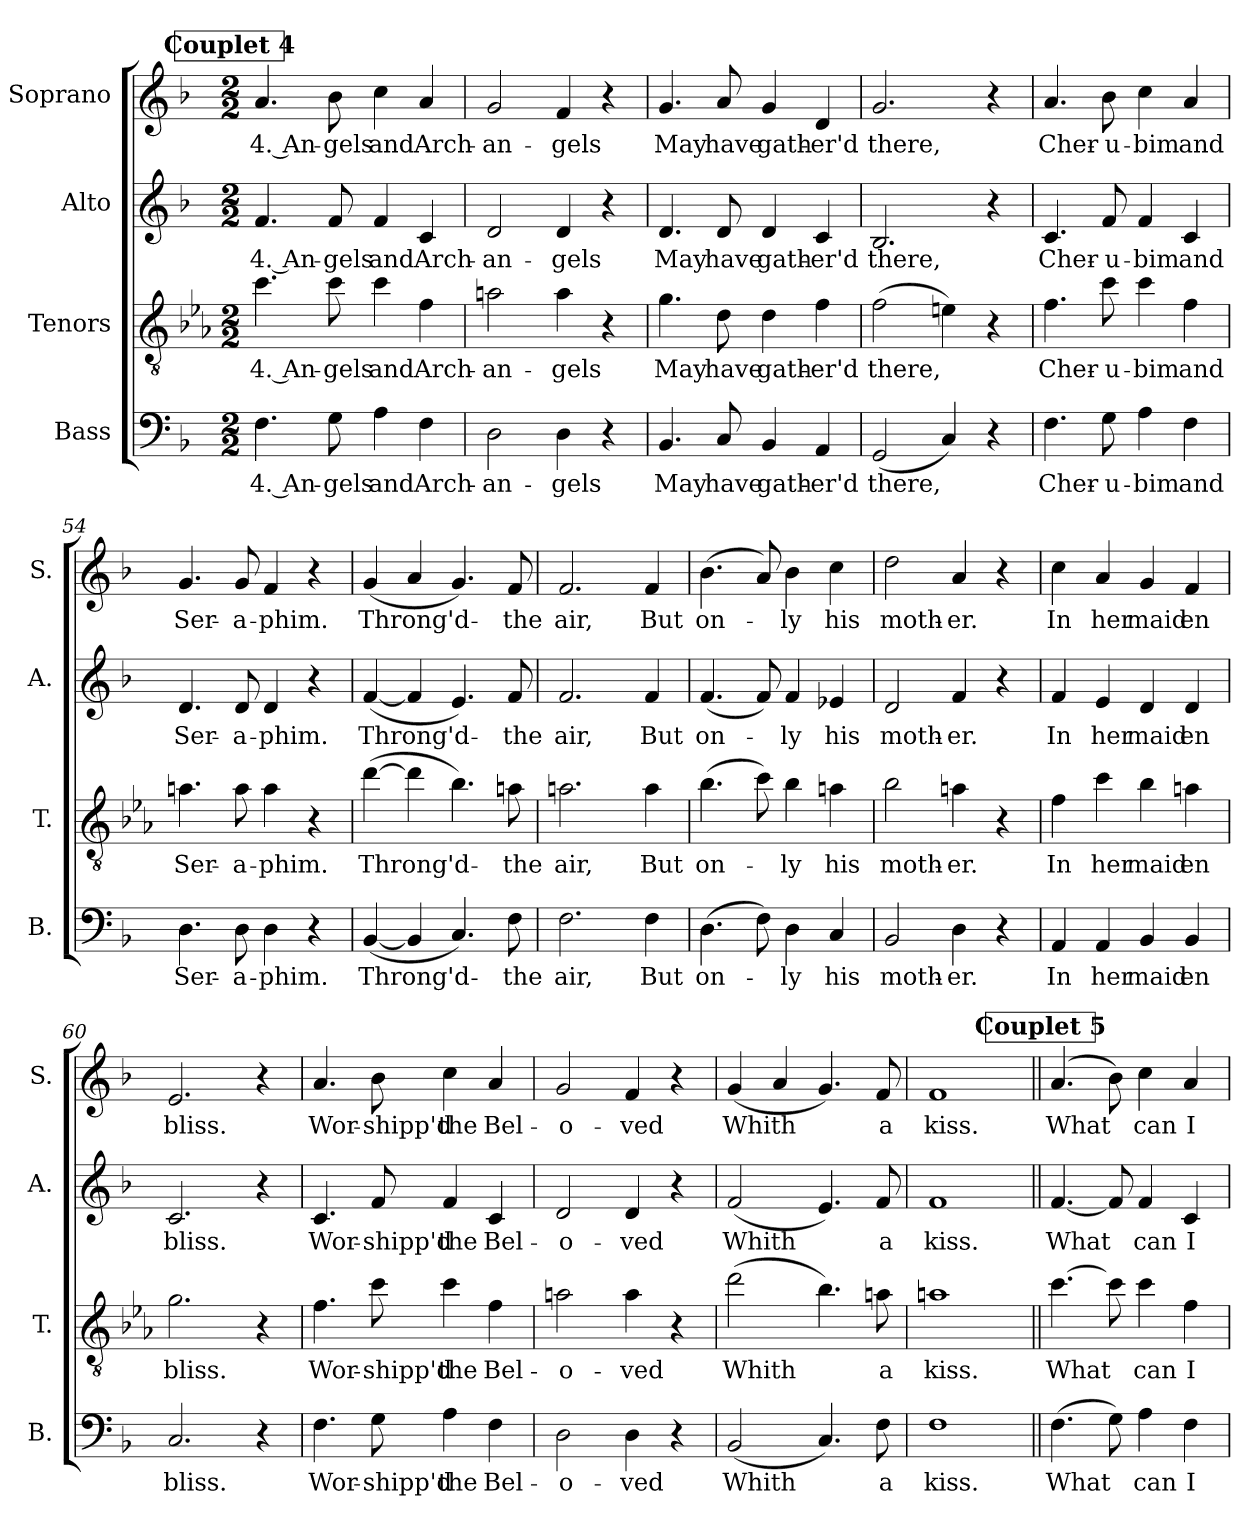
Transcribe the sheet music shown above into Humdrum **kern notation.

**kern	**text	**kern	**text	**kern	**text	**kern	**text
*part4	*part4	*part3	*part3	*part2	*part2	*part1	*part1
*staff4	*staff4	*staff3	*staff3	*staff2	*staff2	*staff1	*staff1
*I"Bass	*	*I"Tenors	*	*I"Alto	*	*I"Soprano	*
*I'B.	*	*I'T.	*	*I'A.	*	*I'S.	*
!!LO:PB:g=z
*clefF4	*	*clefGv2	*	*clefG2	*	*clefG2	*
*	*	*ITrd8c14	*	*	*	*	*
*k[b-]	*	*k[b-e-a-]	*	*k[b-]	*	*k[b-]	*
*M2/2	*	*M2/2	*	*M2/2	*	*M2/2	*
!!LO:REH:place=s1:a:B:fs=16:t=Couplet 4
=49	=49	=49	=49	=49	=49	=49	=49
4.F\	4. An-	4.c\	4. An-	4.f/	4. An-	4.a/	4. An-
8G\	-gels	8c\	-gels	8f/	-gels	8b-\	-gels
4A\	and	4c\	and	4f/	and	4cc\	and
4F\	Arch-	4F\	Arch-	4c/	Arch-	4a/	Arch-
=50	=50	=50	=50	=50	=50	=50	=50
2D\	-an-	2An\	-an-	2d/	-an-	2g/	-an-
4D\	-gels	4A\	-gels	4d/	-gels	4f/	-gels
4r	.	4r	.	4r	.	4r	.
=51	=51	=51	=51	=51	=51	=51	=51
4.BB-/	May	4.G\	May	4.d/	May	4.g/	May
8C/	have	8D\	have	8d/	have	8a/	have
4BB-/	gath-	4D\	gath-	4d/	gath-	4g/	gath-
4AA/	-er'd	4F\	-er'd	4c/	-er'd	4d/	-er'd
=52	=52	=52	=52	=52	=52	=52	=52
(2GG/	there,	(2F\	there,	2.B-/	there,	2.g/	there,
4C/)	.	4En\)	.	.	.	.	.
4r	.	4r	.	4r	.	4r	.
!!LO:LB:g=z
=53	=53	=53	=53	=53	=53	=53	=53
4.F\	Cher-	4.F\	Cher-	4.c/	Cher-	4.a/	Cher-
8G\	-u-	8c\	-u-	8f/	-u-	8b-\	-u-
4A\	-bim	4c\	-bim	4f/	-bim	4cc\	-bim
4F\	and	4F\	and	4c/	and	4a/	and
=54	=54	=54	=54	=54	=54	=54	=54
4.D\	Ser-	4.An\	Ser-	4.d/	Ser-	4.g/	Ser-
8D\	-a-	8A\	-a-	8d/	-a-	8g/	-a-
4D\	-phim.	4A\	-phim.	4d/	-phim.	4f/	-phim.
4r	.	4r	.	4r	.	4r	.
=55	=55	=55	=55	=55	=55	=55	=55
(>[4BB-/	Throng'd-	([4d\	Throng'd-	(>[4f/	Throng'd-	(>4g/	Throng'd-
4BB-/]	.	4d\]	.	4f/]	.	4a/	.
4.C/)	.	4.B-\)	.	4.e/)	.	4.g/)	.
8F\	-the	8An\	-the	8f/	-the	8f/	-the
=56	=56	=56	=56	=56	=56	=56	=56
2.F\	air,	2.An\	air,	2.f/	air,	2.f/	air,
4F\	But	4A\	But	4f/	But	4f/	But
!!LO:LB:g=z
=57	=57	=57	=57	=57	=57	=57	=57
(4.D\	on-	(4.B-\	on-	(4.f/	on-	(4.b-\	on-
8F\)	.	8c\)	.	8f/)	.	8a/)	.
4D\	-ly	4B-\	-ly	4f/	-ly	4b-\	-ly
4C/	his	4An\	his	4e-X/	his	4cc\	his
=58	=58	=58	=58	=58	=58	=58	=58
2BB-/	moth-	2B-\	moth-	2d/	moth-	2dd\	moth-
4D\	-er.	4An\	-er.	4f/	-er.	4a/	-er.
4r	.	4r	.	4r	.	4r	.
=59	=59	=59	=59	=59	=59	=59	=59
4AA/	In	4F\	In	4f/	In	4cc\	In
4AA/	her	4c\	her	4e/	her	4a/	her
4BB-/	maid	4B-\	maid	4d/	maid	4g/	maid
4BB-/	en	4An\	en	4d/	en	4f/	en
=60	=60	=60	=60	=60	=60	=60	=60
2.C/	bliss.	2.G\	bliss.	2.c/	bliss.	2.e/	bliss.
4r	.	4r	.	4r	.	4r	.
!!LO:LB:g=z
=61	=61	=61	=61	=61	=61	=61	=61
4.F\	Wor-	4.F\	Wor-	4.c/	Wor-	4.a/	Wor-
8G\	-shipp'd	8c\	-shipp'd	8f/	-shipp'd	8b-\	-shipp'd
4A\	the	4c\	the	4f/	the	4cc\	the
4F\	Bel-	4F\	Bel-	4c/	Bel-	4a/	Bel-
=62	=62	=62	=62	=62	=62	=62	=62
2D\	-o-	2An\	-o-	2d/	-o-	2g/	-o-
4D\	-ved	4A\	-ved	4d/	-ved	4f/	-ved
4r	.	4r	.	4r	.	4r	.
=63	=63	=63	=63	=63	=63	=63	=63
(2BB-/	Whith	(2d\	Whith	(2f/	Whith	(4g/	Whith
.	.	.	.	.	.	4a/	.
4.C/)	.	4.B-\)	.	4.e/)	.	4.g/)	.
8F\	a	8An\	a	8f/	a	8f/	a
=64	=64	=64	=64	=64	=64	=64	=64
1F	kiss.	1An	kiss.	1f	kiss.	1f	kiss.
!!LO:PB:g=z
!!LO:REH:place=s1:a:B:fs=16:t=Couplet 5
=65||	=65||	=65||	=65||	=65||	=65||	=65||	=65||
(4.F\	What	[4.c\	What	[4.f/	What	(4.a/	What
8G\)	.	8c\]	.	8f/]	.	8b-\)	.
4A\	can	4c\	can	4f/	can	4cc\	can
4F\	I	4F\	I	4c/	I	4a/	I
=	=	=	=	=	=	=	=
*-	*-	*-	*-	*-	*-	*-	*-
